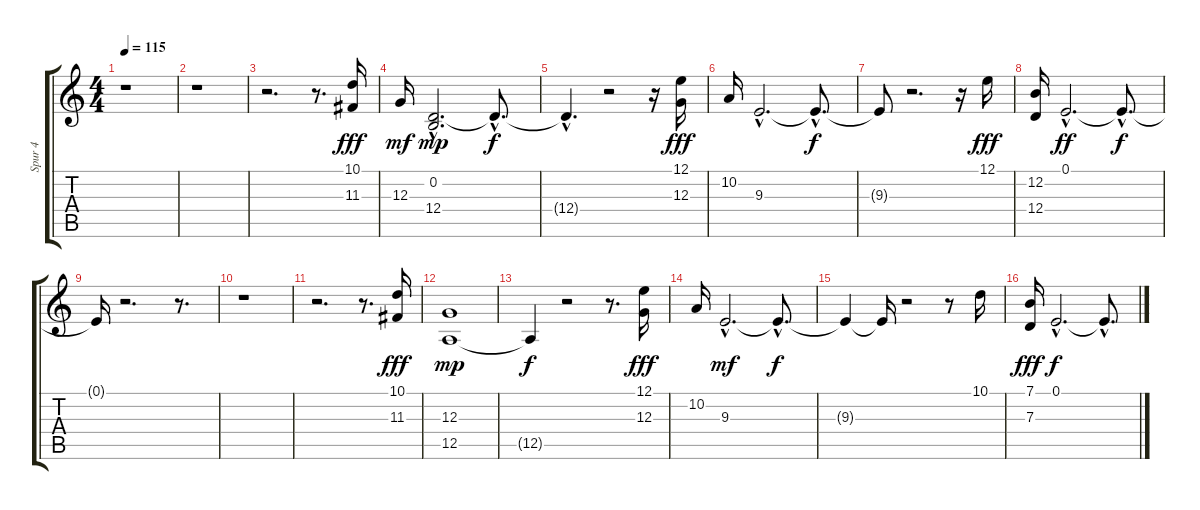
\track ("Spur 4" "Spur 4") {instrument drawbarorgan}
\staff {score tabs}
\tuning (E4 B3 G3 D3 A2 E2) {hide}
\ts (4 4)
\tempo 115
\clef g2
\ks c
r.1{dy f} |
r.1 |
r.2{d} r.8{d} (10.1 11.3).16{dy fff} |
12.3.16{dy mf} (0.2 12.4{hac}).2{d dy mp} 12.4{hac t}.8{d dy f} |
12.4{hac t}.4{d} r.2 r.16 (12.1 12.3).16{dy fff} |
10.2.16 9.3{hac}.2{d} 9.3{hac t}.8{d dy f} |
9.3{t}.8 r.2{d} r.16 12.1.16{dy fff} |
(12.2 12.4).16 0.1{hac}.2{d dy ff} 0.1{hac t}.8{d dy f} |
0.1{t}.16 r.2{d} r.8{d} |
r.1 |
r.2{d} r.8{d} (10.1 11.3).16{dy fff} |
(12.3 12.5).1{dy mp} |
12.5{t}.4{dy f} r.2 r.8{d} (12.1 12.3).16{dy fff} |
10.2.16 9.3{hac}.2{d dy mf} 9.3{hac t}.8{d dy f} |
9.3{t}.4 9.3{t}.16 r.2 r.8 10.1.16 |
(7.1 7.3).16{dy fff} 0.1{hac}.2{d dy f} 0.1{hac t}.8{d}
